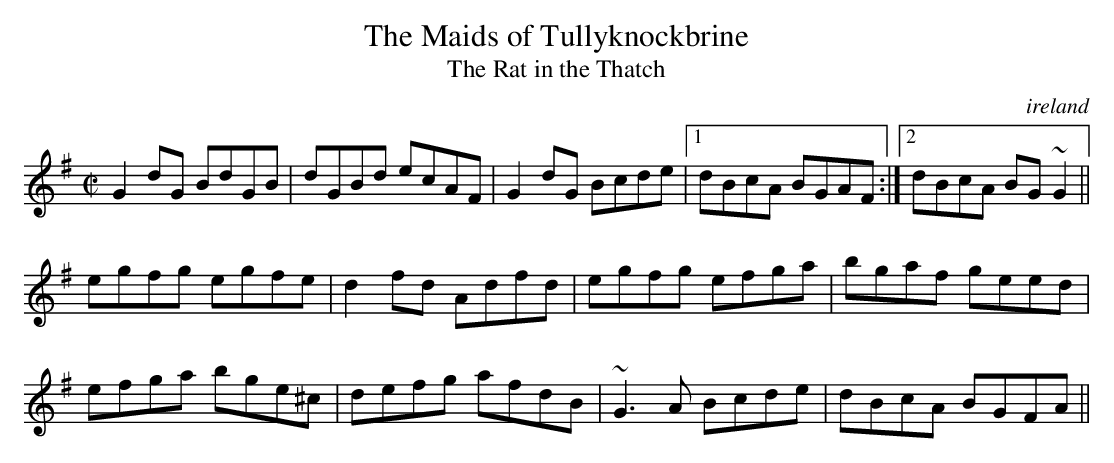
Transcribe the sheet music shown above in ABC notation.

X:1
T:Maids of Tullyknockbrine, The
T:Rat in the Thatch, The
O:ireland
M:C|
K:G
G2dG BdGB|dGBd ecAF|G2dG Bcde|1 dBcA BGAF:|2 dBcA BG~G2||
egfg egfe|d2fd Adfd|egfg efga|bgaf geed|
efga bge^c|defg afdB|~G3A Bcde|dBcA BGFA||
